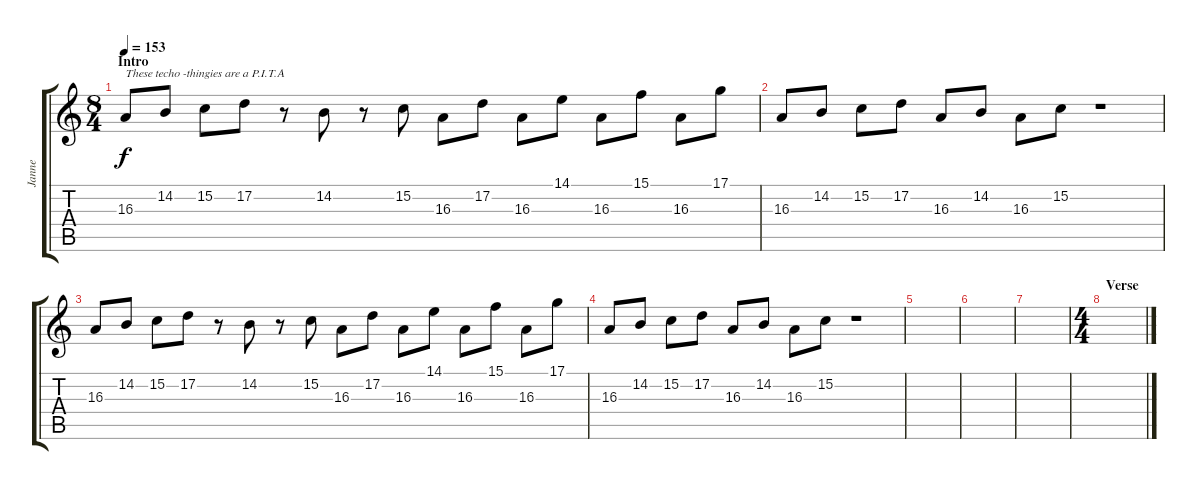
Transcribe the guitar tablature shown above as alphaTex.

\track ("Janne" "Janne") {instrument pad1newage}
\staff {score tabs}
\tuning (D4 A3 F3 C3 G2 D2) {hide}
\ts (8 4)
\section ("" "Intro")
\tempo 153
\clef g2
\ks c
16.3.8{txt "These techo -thingies are a P.I.T.A" dy f instrument pad1newage} 14.2.8 15.2.8 17.2.8 r.8 14.2.8 r.8 15.2.8 16.3.8 17.2.8 16.3.8 14.1.8 16.3.8 15.1.8 16.3.8 17.1.8 |
16.3.8 14.2.8 15.2.8 17.2.8 16.3.8 14.2.8 16.3.8 15.2.8 r.1 |
16.3.8 14.2.8 15.2.8 17.2.8 r.8 14.2.8 r.8 15.2.8 16.3.8 17.2.8 16.3.8 14.1.8 16.3.8 15.1.8 16.3.8 17.1.8 |
16.3.8 14.2.8 15.2.8 17.2.8 16.3.8 14.2.8 16.3.8 15.2.8 r.1 |
|
|
|
\ts (4 4)
\section ("" "Verse")
